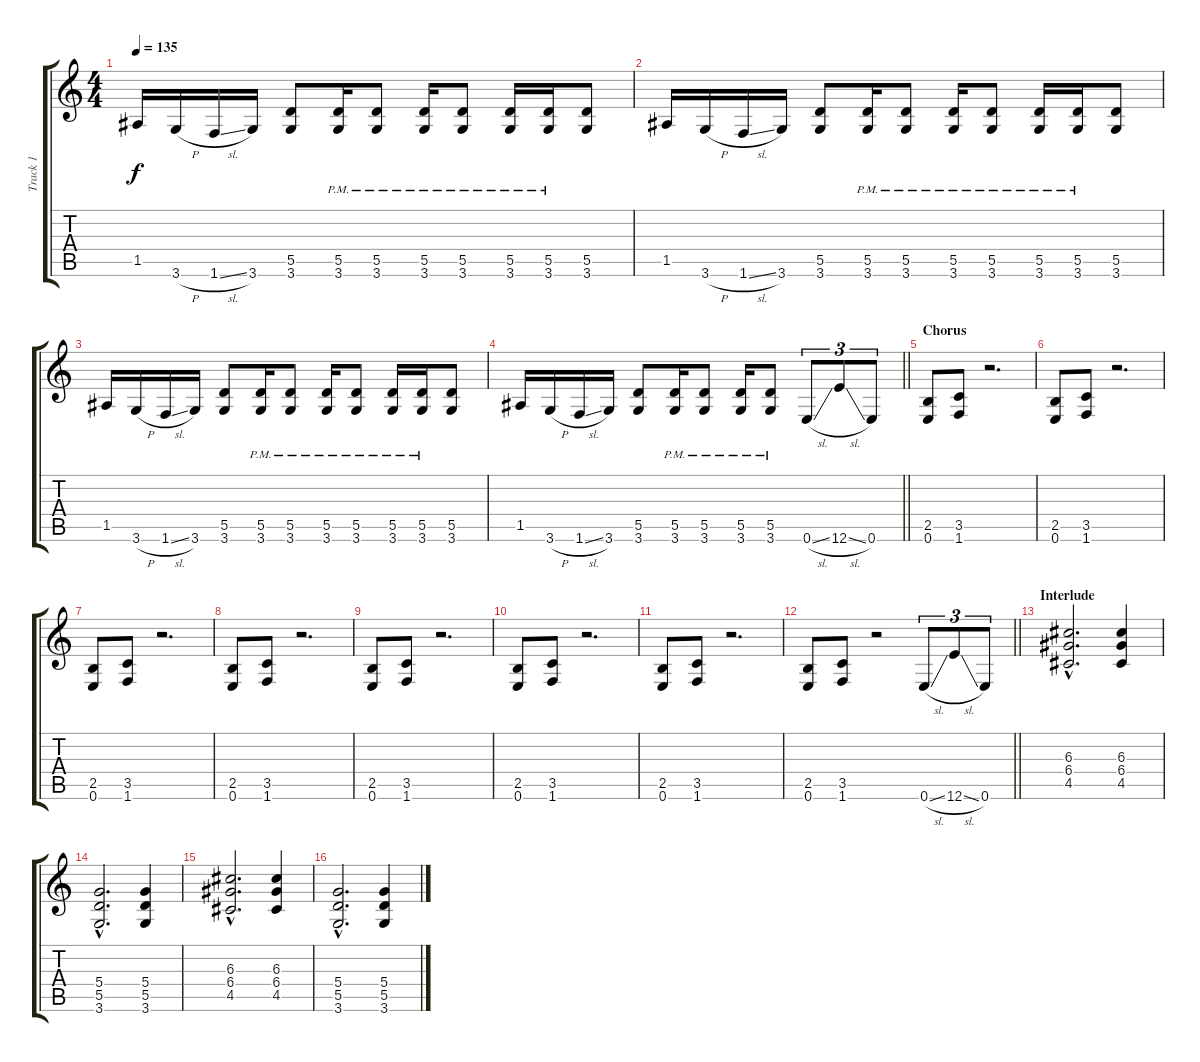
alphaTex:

\track ("Track 1" "Track 1") {instrument distortionguitar}
\staff {score tabs}
\tuning (E4 B3 G3 D3 A2 E2) {hide}
\ts (4 4)
\tempo 135
\clef g2
\ks c
1.5.16{dy f} 3.6{h}.16 1.6{sl}.16 3.6.16 (5.5 3.6).8 (5.5{pm} 3.6{pm}).16 (5.5{pm} 3.6{pm}).8 (5.5{pm} 3.6{pm}).16 (5.5{pm} 3.6{pm}).8 (5.5{pm} 3.6{pm}).16 (5.5{pm} 3.6{pm}).16 (5.5 3.6).8 |
1.5.16 3.6{h}.16 1.6{sl}.16 3.6.16 (5.5 3.6).8 (5.5{pm} 3.6{pm}).16 (5.5{pm} 3.6{pm}).8 (5.5{pm} 3.6{pm}).16 (5.5{pm} 3.6{pm}).8 (5.5{pm} 3.6{pm}).16 (5.5{pm} 3.6{pm}).16 (5.5 3.6).8 |
1.5.16 3.6{h}.16 1.6{sl}.16 3.6.16 (5.5 3.6).8 (5.5{pm} 3.6{pm}).16 (5.5{pm} 3.6{pm}).8 (5.5{pm} 3.6{pm}).16 (5.5{pm} 3.6{pm}).8 (5.5{pm} 3.6{pm}).16 (5.5{pm} 3.6{pm}).16 (5.5 3.6).8 |
\barLineRight lightlight
1.5.16 3.6{h}.16 1.6{sl}.16 3.6.16 (5.5 3.6).8 (5.5{pm} 3.6{pm}).16 (5.5{pm} 3.6{pm}).8 (5.5{pm} 3.6{pm}).16 (5.5{pm} 3.6{pm}).8 0.6{sl}.8{tu (3 2)} 12.6{sl}.8{tu (3 2)} 0.6.8{tu (3 2)} |
\section ("" "Chorus")
(2.5 0.6).8 (3.5 1.6).8 r.2{d} |
(2.5 0.6).8 (3.5 1.6).8 r.2{d} |
(2.5 0.6).8 (3.5 1.6).8 r.2{d} |
(2.5 0.6).8 (3.5 1.6).8 r.2{d} |
(2.5 0.6).8 (3.5 1.6).8 r.2{d} |
(2.5 0.6).8 (3.5 1.6).8 r.2{d} |
(2.5 0.6).8 (3.5 1.6).8 r.2{d} |
\barLineRight lightlight
(2.5 0.6).8 (3.5 1.6).8 r.2 0.6{sl}.8{tu (3 2)} 12.6{sl}.8{tu (3 2)} 0.6.8{tu (3 2)} |
\section ("" "Interlude")
(6.3{hac} 6.4{hac} 4.5{hac}).2{d} (6.3 6.4 4.5).4 |
(5.4{hac} 5.5{hac} 3.6{hac}).2{d} (5.4 5.5 3.6).4 |
(6.3{hac} 6.4{hac} 4.5{hac}).2{d} (6.3 6.4 4.5).4 |
(5.4{hac} 5.5{hac} 3.6{hac}).2{d} (5.4 5.5 3.6).4
